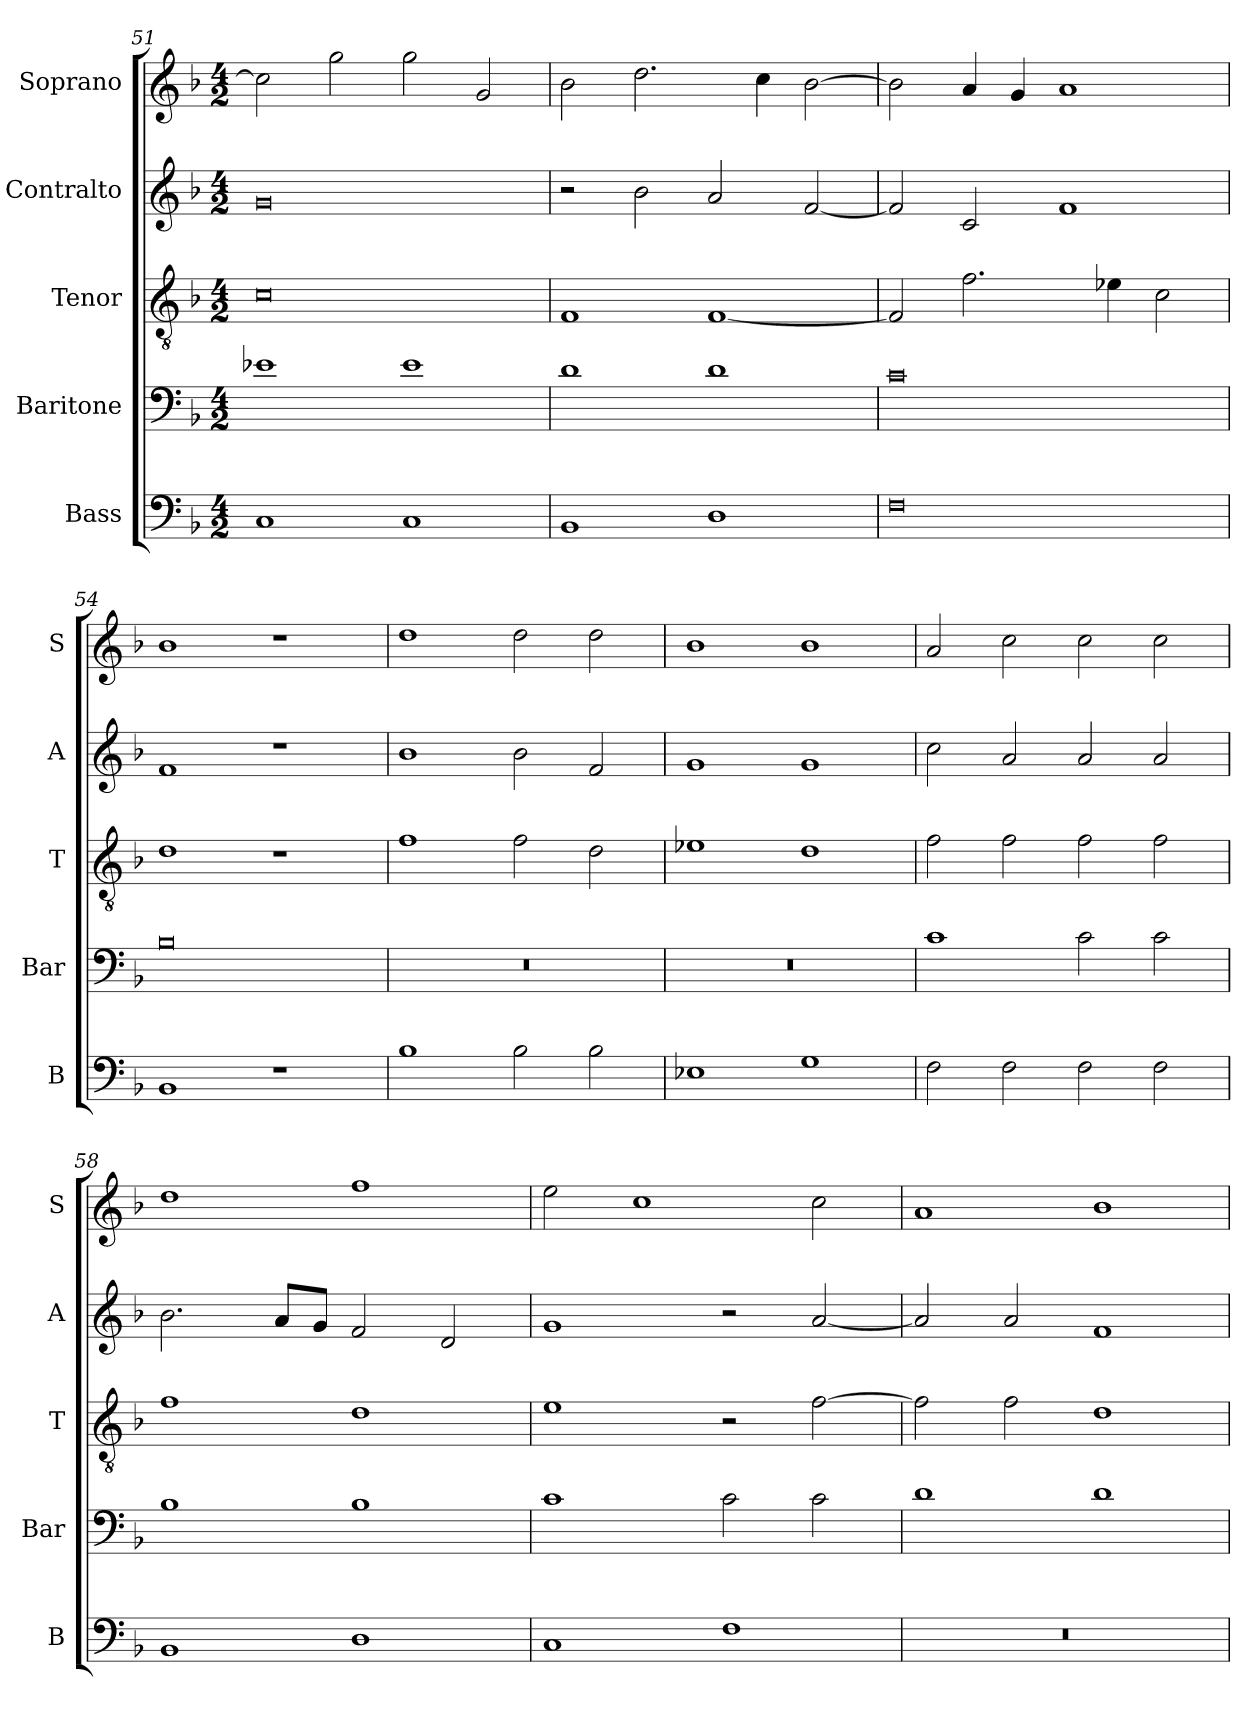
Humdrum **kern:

**kern	**kern	**kern	**kern	**kern
*part5	*part4	*part3	*part2	*part1
*staff5	*staff4	*staff3	*staff2	*staff1
*I"Bass	*I"Baritone	*I"Tenor	*I"Contralto	*I"Soprano
*I'B	*I'Bar	*I'T	*I'A	*I'S
*clefF4	*clefF4	*clefGv2	*clefG2	*clefG2
*k[b-]	*k[b-]	*k[b-]	*k[b-]	*k[b-]
*G:dor	*G:dor	*G:dor	*G:dor	*G:dor
*M4/2	*M4/2	*M4/2	*M4/2	*M4/2
=51	=51	=51	=51	=51
1C	1e-X	0c	0g	2cc]
.	.	.	.	2gg
1C	1e-	.	.	2gg
.	.	.	.	2g
=52	=52	=52	=52	=52
1BB-	1d	1F	2r	2b-
.	.	.	2b-	2.dd
1D	1d	[1F	2a	.
.	.	.	.	4cc
.	.	.	[2f	[2b-
=53	=53	=53	=53	=53
0F	0c	2F]	2f]	2b-]
.	.	2.f	2c	4a
.	.	.	.	4g
.	.	.	1f	1a
.	.	4e-X	.	.
.	.	2c	.	.
=54	=54	=54	=54	=54
1BB-	0B-	1d	1f	1b-
1r	.	1r	1r	1r
=55	=55	=55	=55	=55
1B-	0r	1f	1b-	1dd
2B-	.	2f	2b-	2dd
2B-	.	2d	2f	2dd
=56	=56	=56	=56	=56
1E-X	0r	1e-X	1g	1b-
1G	.	1d	1g	1b-
=57	=57	=57	=57	=57
2F	1c	2f	2cc	2a
2F	.	2f	2a	2cc
2F	2c	2f	2a	2cc
2F	2c	2f	2a	2cc
=58	=58	=58	=58	=58
1BB-	1B-	1f	2.b-	1dd
.	.	.	8a/L	.
.	.	.	8g/J	.
1D	1B-	1d	2f	1ff
.	.	.	2d	.
=59	=59	=59	=59	=59
1C	1c	1e	1g	2ee
.	.	.	.	1cc
1F	2c	2r	2r	.
.	2c	[2f	[2a	2cc
=60	=60	=60	=60	=60
0r	1d	2f]	2a]	1a
.	.	2f	2a	.
.	1d	1d	1f	1b-
=	=	=	=	=
*-	*-	*-	*-	*-
